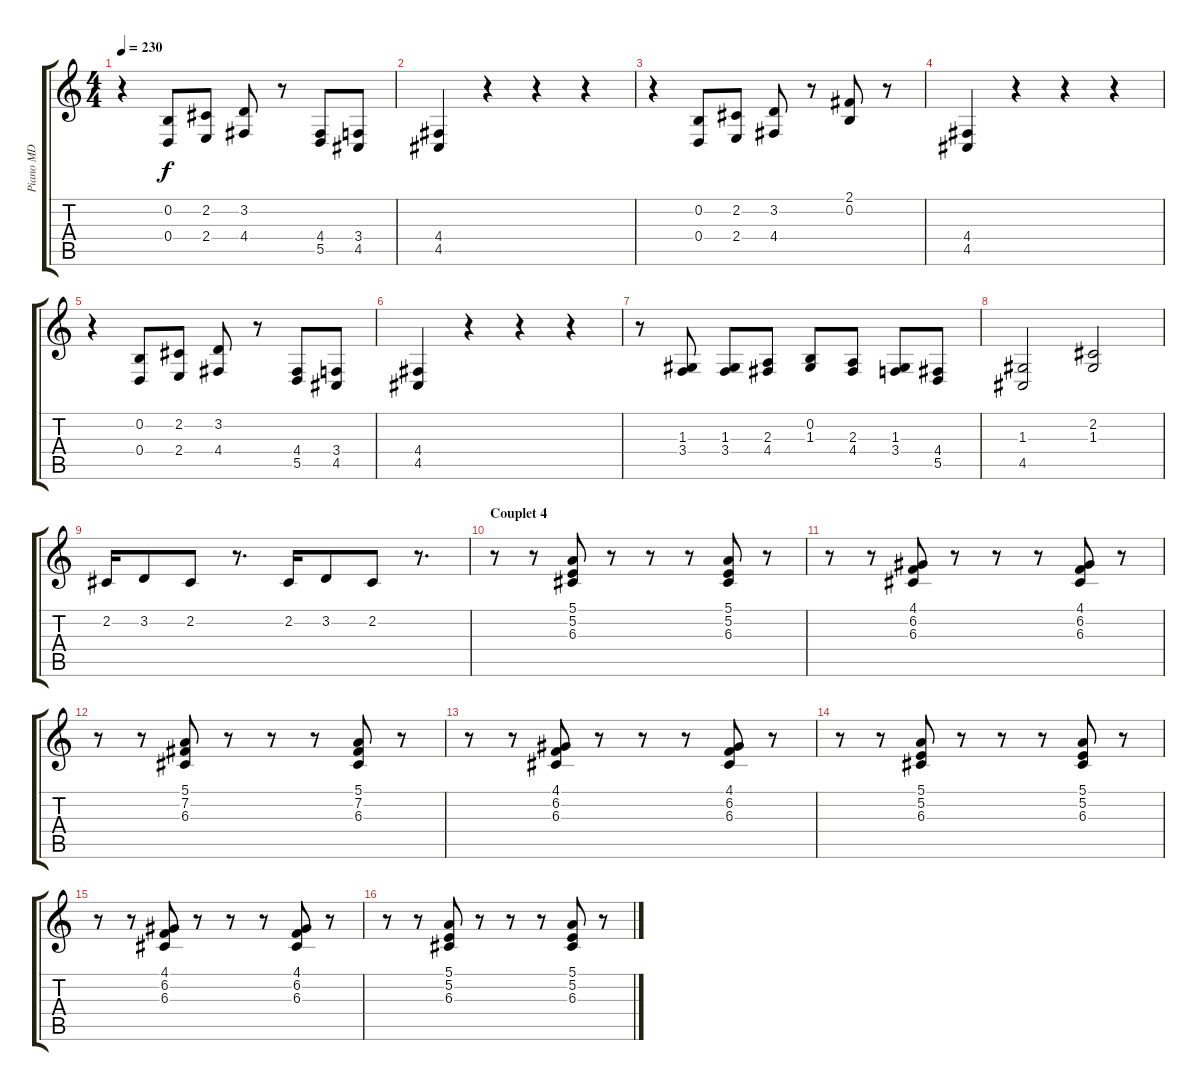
\track ("Piano MD" "Piano MD") {instrument acousticgrandpiano}
\staff {score tabs}
\tuning (E4 B3 G3 D3 A2 E2) {hide}
\ts (4 4)
\tempo 230
\clef g2
\ks c
r.4{dy f} (0.2 0.4).8 (2.2 2.4).8 (3.2 4.4).8 r.8 (4.4 5.5).8 (3.4 4.5).8 |
(4.4 4.5).4 r.4 r.4 r.4 |
r.4 (0.2 0.4).8 (2.2 2.4).8 (3.2 4.4).8 r.8 (2.1 0.2).8 r.8 |
(4.4 4.5).4 r.4 r.4 r.4 |
r.4 (0.2 0.4).8 (2.2 2.4).8 (3.2 4.4).8 r.8 (4.4 5.5).8 (3.4 4.5).8 |
(4.4 4.5).4 r.4 r.4 r.4 |
r.8 (1.3 3.4).8 (1.3 3.4).8 (2.3 4.4).8 (0.2 1.3).8 (2.3 4.4).8 (1.3 3.4).8 (4.4 5.5).8 |
(1.3 4.5).2 (2.2 1.3).2 |
2.2.16 3.2.8 2.2.8 r.8{d} 2.2.16 3.2.8 2.2.8 r.8{d} |
\section ("" "Couplet 4")
r.8 r.8 (5.1 5.2 6.3).8 r.8 r.8 r.8 (5.1 5.2 6.3).8 r.8 |
r.8 r.8 (4.1 6.2 6.3).8 r.8 r.8 r.8 (4.1 6.2 6.3).8 r.8 |
r.8 r.8 (5.1 7.2 6.3).8 r.8 r.8 r.8 (5.1 7.2 6.3).8 r.8 |
r.8 r.8 (4.1 6.2 6.3).8 r.8 r.8 r.8 (4.1 6.2 6.3).8 r.8 |
r.8 r.8 (5.1 5.2 6.3).8 r.8 r.8 r.8 (5.1 5.2 6.3).8 r.8 |
r.8 r.8 (4.1 6.2 6.3).8 r.8 r.8 r.8 (4.1 6.2 6.3).8 r.8 |
r.8 r.8 (5.1 5.2 6.3).8 r.8 r.8 r.8 (5.1 5.2 6.3).8 r.8
